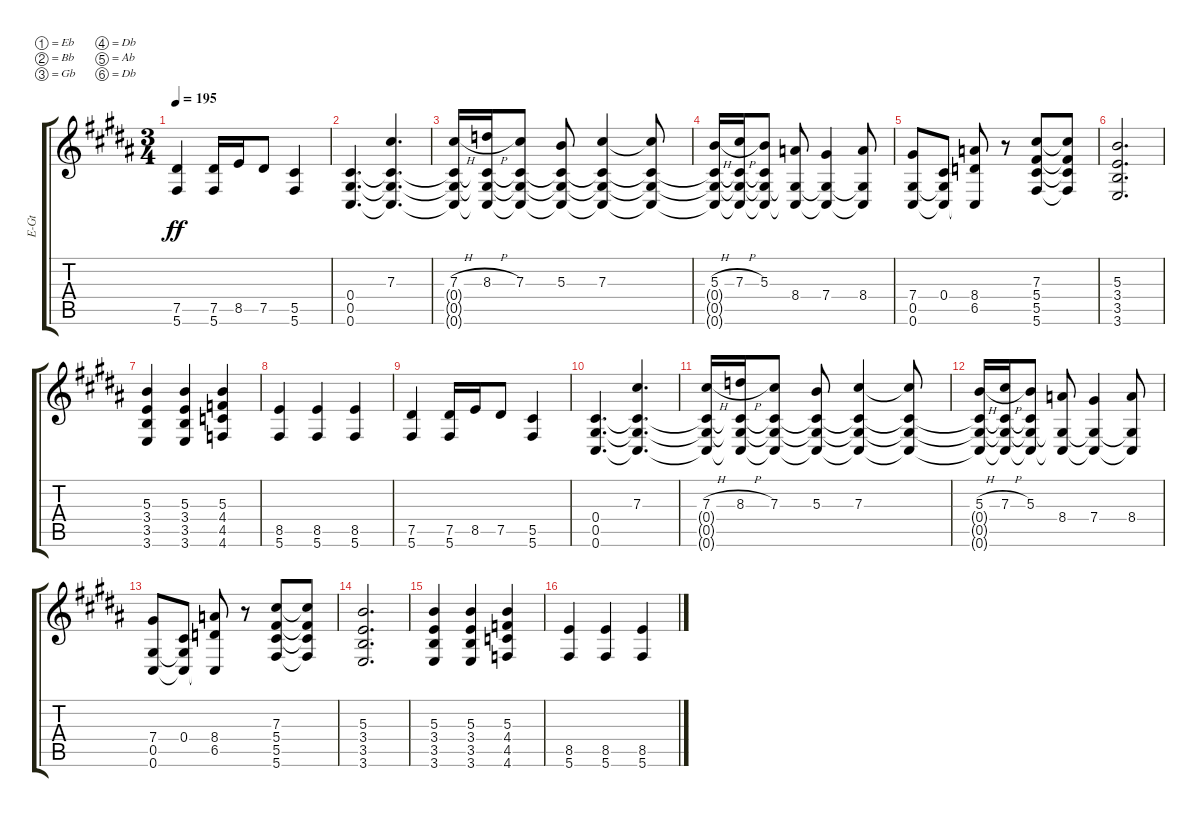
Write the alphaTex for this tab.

\bracketExtendMode groupsimilarinstruments
\otherSystemsTrackNameOrientation horizontal
\track ("Electric Guitar 2" "E-Gt") {instrument distortionguitar}
\staff {score tabs}
\tuning (Eb4 Bb3 Gb3 Db3 Ab2 Db2)
\ts (3 4)
\tempo 195
\clef g2
\ks b
(5.6{acc forcenatural} 7.5{acc forcenatural}).4{dy ff beam Up} (5.6{acc forcenatural} 7.5{acc forcenatural}).16{beam Up} 8.5{acc forcenatural}.16{beam Up} 7.5{acc forcenatural}.8{beam Up} (5.6{acc forcenatural} 5.5{acc forcenatural}).4{beam Up} |
(0.6{acc forcenatural} 0.5{acc forcenatural} 0.4{acc forcenatural}).4{d beam Up} (7.3{acc forcenatural} 0.4{t acc forcenatural} 0.5{t acc forcenatural} 0.6{t acc forcenatural}).4{d beam Up} |
(7.3{h acc forcenatural} 0.6{t acc forcenatural} 0.5{t acc forcenatural} 0.4{t acc forcenatural}).16{beam Up} (8.3{h acc b} 0.4{t acc forcenatural} 0.5{t acc forcenatural} 0.6{t acc forcenatural}).16{beam Up} (7.3{acc forcenatural} 0.6{t acc forcenatural} 0.5{t acc forcenatural} 0.4{t acc forcenatural}).8{beam Up} (5.3{acc forcenatural} 0.4{t acc forcenatural} 0.5{t acc forcenatural} 0.6{t acc forcenatural}).8{beam Up} (7.3{acc forcenatural} 0.6{t acc forcenatural} 0.5{t acc forcenatural} 0.4{t acc forcenatural}).4{beam Up} (0.4{t acc forcenatural} 0.5{t acc forcenatural} 0.6{t acc forcenatural} 7.3{t acc forcenatural}).8{beam Up} |
(5.3{h acc forcenatural} 0.6{t acc forcenatural} 0.5{t acc forcenatural} 0.4{t acc forcenatural}).16{beam Up} (7.3{h acc forcenatural} 0.4{t acc forcenatural} 0.5{t acc forcenatural} 0.6{t acc forcenatural}).16{beam Up} (5.3{acc forcenatural} 0.6{t acc forcenatural} 0.5{t acc forcenatural} 0.4{t acc forcenatural}).8{beam Up} (8.4{acc b} 0.5{t acc forcenatural} 0.6{t acc forcenatural}).8{beam Up} (7.4{acc forcenatural} 0.6{t acc forcenatural} 0.5{t acc forcenatural}).4{beam Up} (8.4{acc b} 0.5{t acc forcenatural} 0.6{t acc forcenatural}).8{beam Up} |
(7.4{acc forcenatural} 0.5{acc forcenatural} 0.6{acc forcenatural}).8{beam Up} (0.4{acc forcenatural} 0.5{t acc forcenatural} 0.6{t acc forcenatural}).8{beam Up} (6.5{acc b} 0.6{t acc forcenatural} 8.4{acc b}).8{beam Up} r.8{beam Up} (5.5{acc forcenatural} 5.6{acc forcenatural} 5.4{acc forcenatural} 7.3{acc forcenatural}).8{beam Up} (5.6{t acc forcenatural} 5.5{t acc forcenatural} 5.4{t acc forcenatural} 7.3{t acc forcenatural}).8{beam Up} |
(3.6{acc forcenatural} 3.5{acc forcenatural} 3.4{acc forcenatural} 5.3{acc forcenatural}).2{d beam Up} |
(3.6{acc forcenatural} 3.5{acc forcenatural} 3.4{acc forcenatural} 5.3{acc forcenatural}).4{beam Up} (5.3{acc forcenatural} 3.4{acc forcenatural} 3.5{acc forcenatural} 3.6{acc forcenatural}).4{beam Up} (5.3{acc forcenatural} 4.6{acc b} 4.5{acc b} 4.4{acc b}).4{beam Up} |
(5.6{acc forcenatural} 8.5{acc forcenatural}).4{beam Up} (5.6{acc forcenatural} 8.5{acc forcenatural}).4{beam Up} (5.6{acc forcenatural} 8.5{acc forcenatural}).4{beam Up} |
(5.6{acc forcenatural} 7.5{acc forcenatural}).4{beam Up} (5.6{acc forcenatural} 7.5{acc forcenatural}).16{beam Up} 8.5{acc forcenatural}.16{beam Up} 7.5{acc forcenatural}.8{beam Up} (5.6{acc forcenatural} 5.5{acc forcenatural}).4{beam Up} |
(0.6{acc forcenatural} 0.5{acc forcenatural} 0.4{acc forcenatural}).4{d beam Up} (7.3{acc forcenatural} 0.4{t acc forcenatural} 0.5{t acc forcenatural} 0.6{t acc forcenatural}).4{d beam Up} |
(7.3{h acc forcenatural} 0.6{t acc forcenatural} 0.5{t acc forcenatural} 0.4{t acc forcenatural}).16{beam Up} (8.3{h acc b} 0.4{t acc forcenatural} 0.5{t acc forcenatural} 0.6{t acc forcenatural}).16{beam Up} (7.3{acc forcenatural} 0.6{t acc forcenatural} 0.5{t acc forcenatural} 0.4{t acc forcenatural}).8{beam Up} (5.3{acc forcenatural} 0.4{t acc forcenatural} 0.5{t acc forcenatural} 0.6{t acc forcenatural}).8{beam Up} (7.3{acc forcenatural} 0.6{t acc forcenatural} 0.5{t acc forcenatural} 0.4{t acc forcenatural}).4{beam Up} (0.4{t acc forcenatural} 0.5{t acc forcenatural} 0.6{t acc forcenatural} 7.3{t acc forcenatural}).8{beam Up} |
(5.3{h acc forcenatural} 0.6{t acc forcenatural} 0.5{t acc forcenatural} 0.4{t acc forcenatural}).16{beam Up} (7.3{h acc forcenatural} 0.4{t acc forcenatural} 0.5{t acc forcenatural} 0.6{t acc forcenatural}).16{beam Up} (5.3{acc forcenatural} 0.6{t acc forcenatural} 0.5{t acc forcenatural} 0.4{t acc forcenatural}).8{beam Up} (8.4{acc b} 0.5{t acc forcenatural} 0.6{t acc forcenatural}).8{beam Up} (7.4{acc forcenatural} 0.6{t acc forcenatural} 0.5{t acc forcenatural}).4{beam Up} (8.4{acc b} 0.5{t acc forcenatural} 0.6{t acc forcenatural}).8{beam Up} |
(7.4{acc forcenatural} 0.5{acc forcenatural} 0.6{acc forcenatural}).8{beam Up} (0.4{acc forcenatural} 0.5{t acc forcenatural} 0.6{t acc forcenatural}).8{beam Up} (6.5{acc b} 0.6{t acc forcenatural} 8.4{acc b}).8{beam Up} r.8{beam Up} (5.5{acc forcenatural} 5.6{acc forcenatural} 5.4{acc forcenatural} 7.3{acc forcenatural}).8{beam Up} (5.6{t acc forcenatural} 5.5{t acc forcenatural} 5.4{t acc forcenatural} 7.3{t acc forcenatural}).8{beam Up} |
(3.6{acc forcenatural} 3.5{acc forcenatural} 3.4{acc forcenatural} 5.3{acc forcenatural}).2{d beam Up} |
(3.6{acc forcenatural} 3.5{acc forcenatural} 3.4{acc forcenatural} 5.3{acc forcenatural}).4{beam Up} (5.3{acc forcenatural} 3.4{acc forcenatural} 3.5{acc forcenatural} 3.6{acc forcenatural}).4{beam Up} (5.3{acc forcenatural} 4.6{acc b} 4.5{acc b} 4.4{acc b}).4{beam Up} |
(5.6{acc forcenatural} 8.5{acc forcenatural}).4{beam Up} (5.6{acc forcenatural} 8.5{acc forcenatural}).4{beam Up} (5.6{acc forcenatural} 8.5{acc forcenatural}).4{beam Up}
